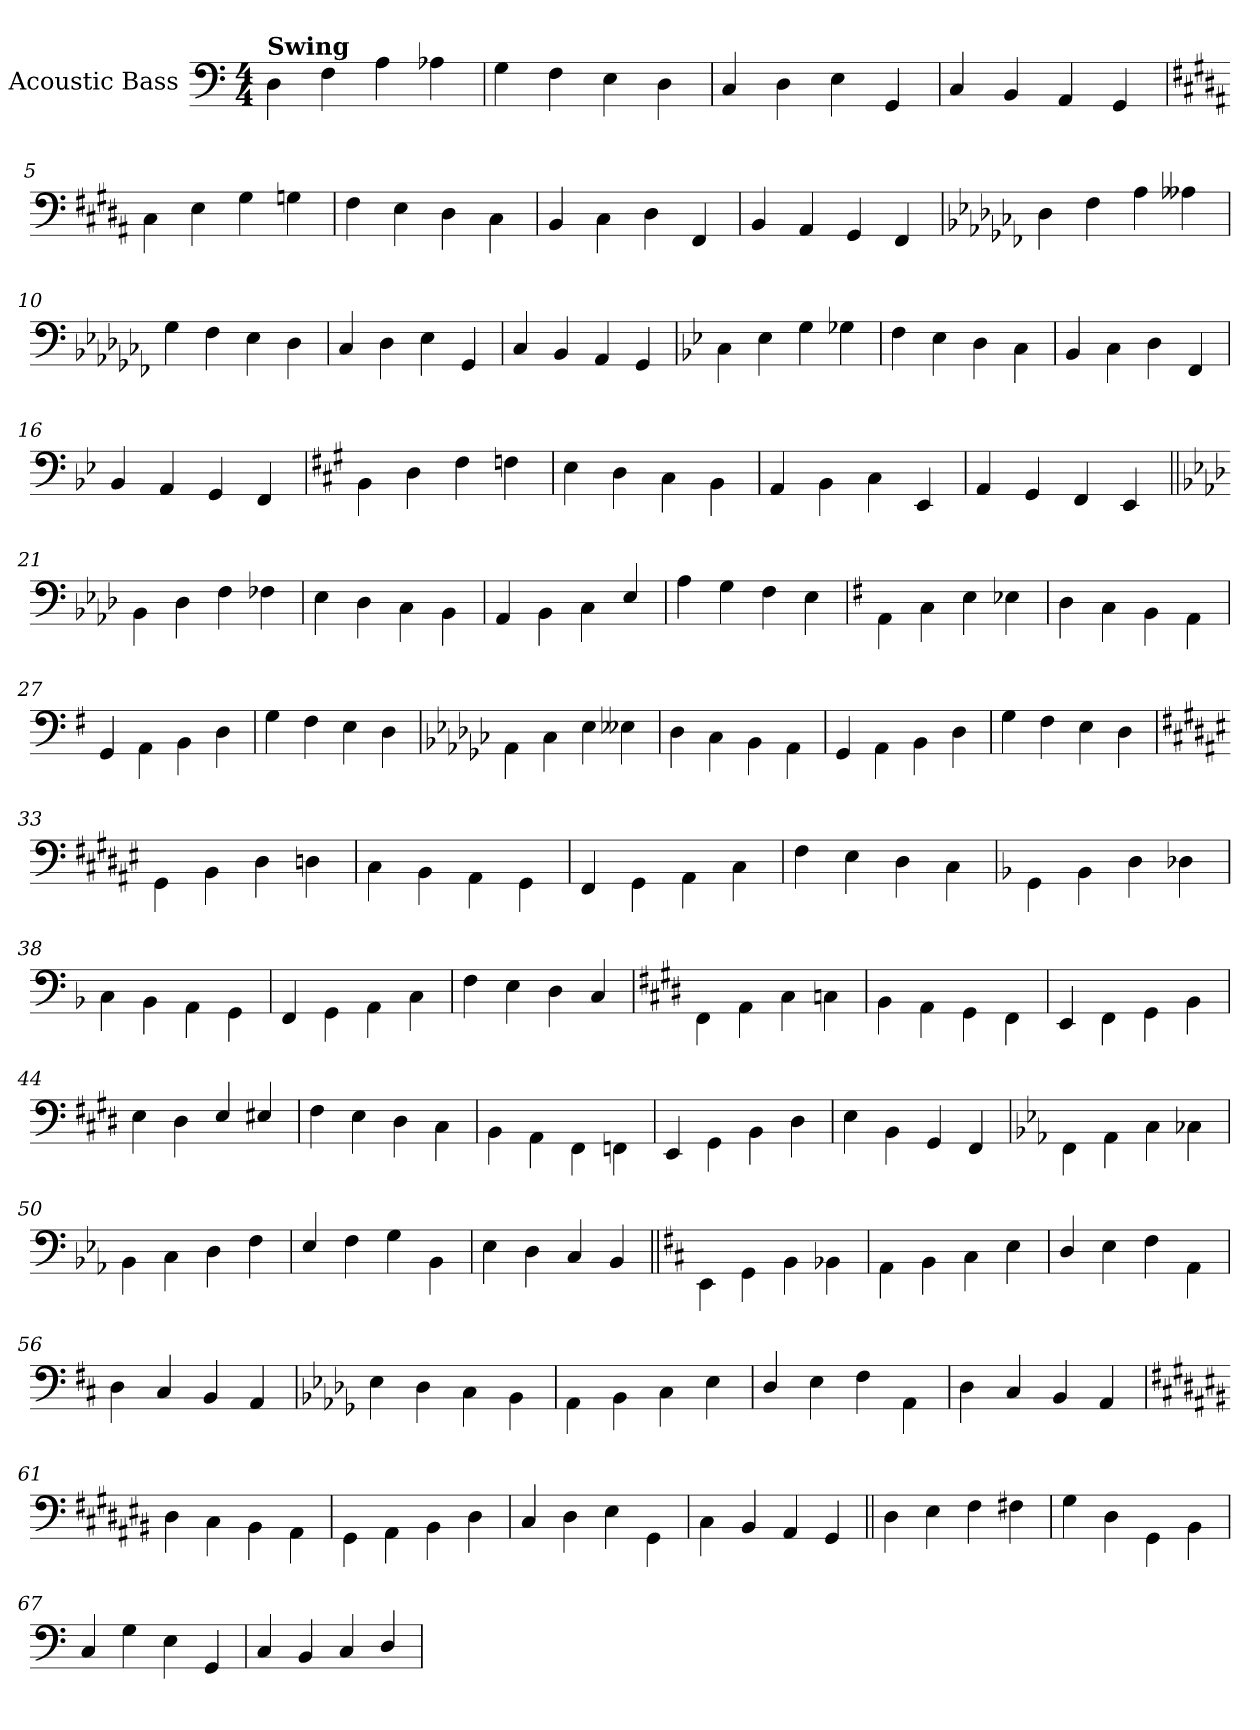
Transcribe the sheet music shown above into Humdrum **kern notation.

**kern
*part1
*staff1
*I"Acoustic Bass
*I'Bass
*clefF4
*ITrd7c12
*k[]
*M4/4
=1
!LO:TX:a:B:t=Swing
4DD\
4FF\
4AA\
4AA-X\
=2
4GG\
4FF\
4EE\
4DD\
=3
4CC/
4DD\
4EE\
4GGG/
=4
4CC/
4BBB/
4AAA/
4GGG/
=5
*k[f#c#g#d#a#]
4CC#\
4EE\
4GG#\
4GGn\
=6
4FF#\
4EE\
4DD#\
4CC#\
=7
4BBB/
4CC#\
4DD#\
4FFF#/
=8
4BBB/
4AAA#/
4GGG#/
4FFF#/
=9
*k[b-e-a-d-g-c-f-]
4DD-\
4FF-\
4AA-\
4AA--X\
=10
4GG-\
4FF-\
4EE-\
4DD-\
=11
4CC-/
4DD-\
4EE-\
4GGG-/
=12
4CC-/
4BBB-/
4AAA-/
4GGG-/
=13
*k[b-e-]
4CC\
4EE-\
4GG\
4GG-X\
=14
4FF\
4EE-\
4DD\
4CC\
=15
4BBB-/
4CC\
4DD\
4FFF/
=16
4BBB-/
4AAA/
4GGG/
4FFF/
=17
*k[f#c#g#]
4BBB\
4DD\
4FF#\
4FFn\
=18
4EE\
4DD\
4CC#\
4BBB\
=19
4AAA/
4BBB\
4CC#\
4EEE/
=20
4AAA/
4GGG#/
4FFF#/
4EEE/
=21||
*k[b-e-a-d-]
4BBB-\
4DD-\
4FF\
4FF-X\
=22
4EE-\
4DD-\
4CC\
4BBB-\
=23
4AAA-/
4BBB-\
4CC\
4EE-/
=24
4AA-\
4GG\
4FF\
4EE-\
=25
*k[f#]
4AAA\
4CC\
4EE\
4EE-X\
=26
4DD\
4CC\
4BBB\
4AAA\
=27
4GGG/
4AAA\
4BBB\
4DD\
=28
4GG\
4FF#\
4EE\
4DD\
=29
*k[b-e-a-d-g-c-]
4AAA-\
4CC-\
4EE-\
4EE--X\
=30
4DD-\
4CC-\
4BBB-\
4AAA-\
=31
4GGG-/
4AAA-\
4BBB-\
4DD-\
=32
4GG-\
4FF\
4EE-\
4DD-\
=33
*k[f#c#g#d#a#e#]
4GGG#\
4BBB\
4DD#\
4DDn\
=34
4CC#\
4BBB\
4AAA#\
4GGG#\
=35
4FFF#/
4GGG#\
4AAA#\
4CC#\
=36
4FF#\
4EE#\
4DD#\
4CC#\
=37
*k[b-]
4GGG\
4BBB-\
4DD\
4DD-X\
=38
4CC\
4BBB-\
4AAA\
4GGG\
=39
4FFF/
4GGG\
4AAA\
4CC\
=40
4FF\
4EE\
4DD\
4CC/
=41
*k[f#c#g#d#]
4FFF#\
4AAA\
4CC#\
4CCn\
=42
4BBB\
4AAA\
4GGG#\
4FFF#\
=43
4EEE/
4FFF#\
4GGG#\
4BBB\
=44
4EE\
4DD#\
4EE/
4EE#X/
=45
4FF#\
4EE\
4DD#\
4CC#\
=46
4BBB\
4AAA\
4FFF#\
4FFFn\
=47
4EEE/
4GGG#\
4BBB\
4DD#\
=48
4EE\
4BBB\
4GGG#/
4FFF#/
=49
*k[b-e-a-]
4FFF\
4AAA-\
4CC\
4CC-X\
=50
4BBB-\
4CC\
4DD\
4FF\
=51
4EE-/
4FF\
4GG\
4BBB-\
=52
4EE-\
4DD\
4CC/
4BBB-/
=53||
*k[f#c#]
4EEE\
4GGG\
4BBB\
4BBB-X\
=54
4AAA\
4BBB\
4CC#\
4EE\
=55
4DD/
4EE\
4FF#\
4AAA\
=56
4DD\
4CC#/
4BBB/
4AAA/
=57
*k[b-e-a-d-g-]
4EE-\
4DD-\
4CC\
4BBB-\
=58
4AAA-\
4BBB-\
4CC\
4EE-\
=59
4DD-/
4EE-\
4FF\
4AAA-\
=60
4DD-\
4CC/
4BBB-/
4AAA-/
=61
*k[f#c#g#d#a#e#b#]
4DD#\
4CC#\
4BBB#\
4AAA#\
=62
4GGG#\
4AAA#\
4BBB#\
4DD#\
=63
4CC#/
4DD#\
4EE#\
4GGG#\
=64
4CC#\
4BBB#/
4AAA#/
4GGG#/
=65||
*k[]
4DD\
4EE\
4FF\
4FF#X\
=66
4GG\
4DD\
4GGG\
4BBB\
=67
4CC/
4GG\
4EE\
4GGG/
=68
4CC/
4BBB/
4CC/
4DD/
=
*-
